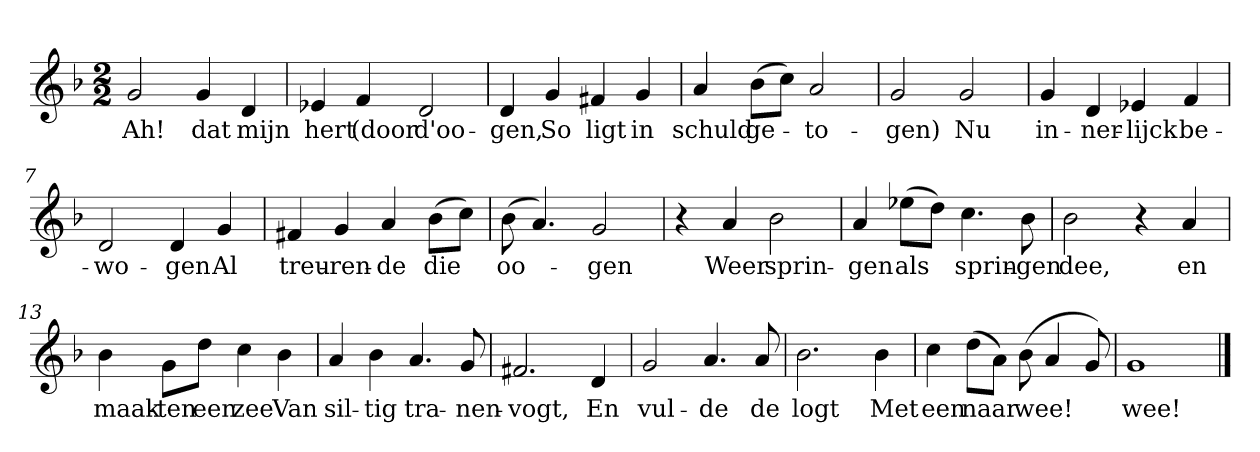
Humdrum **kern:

**kern	**text
*part1	*part1
*staff1	*staff1
*clefG2	*
*k[b-]	*
*G:dor	*
*M2/2	*
*MM120	*
=1	=1
2g	Ah!
4g	dat
4d	mijn
=2	=2
4e-X	hert
4f	(door
2d	d'oo-
=3	=3
4d	-gen,
4g	So
4f#X	ligt
4g	in
=4	=4
4a	schuld
(8b-\L	ge-
8cc\J)	.
2a	-to-
=5	=5
2g	-gen)
2g	Nu
=6	=6
4g	in-
4d	-ner-
4e-X	-lijck
4f	be-
=7	=7
2d	-wo-
4d	-gen
4g	Al
=8	=8
4f#X	treu-
4g	-ren-
4a	-de
(8b-\L	die
8cc\J)	.
=9	=9
(8b-	oo-
4.a)	.
2g	-gen
=10	=10
4r	.
4a	Weer
2b-	sprin-
=11	=11
4a	-gen
(8ee-X\L	als
8dd\J)	.
4.cc	sprin-
8b-	-gen
=12	=12
2b-	dee,
4r	.
4a	en
=13	=13
4b-	maak-
8g\L	-ten
8dd\J	een
4cc	zee
4b-	Van
=14	=14
4a	sil-
4b-	-tig
4.a	tra-
8g	-nen-
=15	=15
2.f#X	-vogt,
4d	En
=16	=16
2g	vul-
4.a	-de
8a	de
=17	=17
2.b-	logt
4b-	Met
=18	=18
4cc	een
(8dd\L	naar
8a\J)	.
(8b-	wee!
4a	.
8g)	.
=19	=19
1g	wee!
==	==
*-	*-
